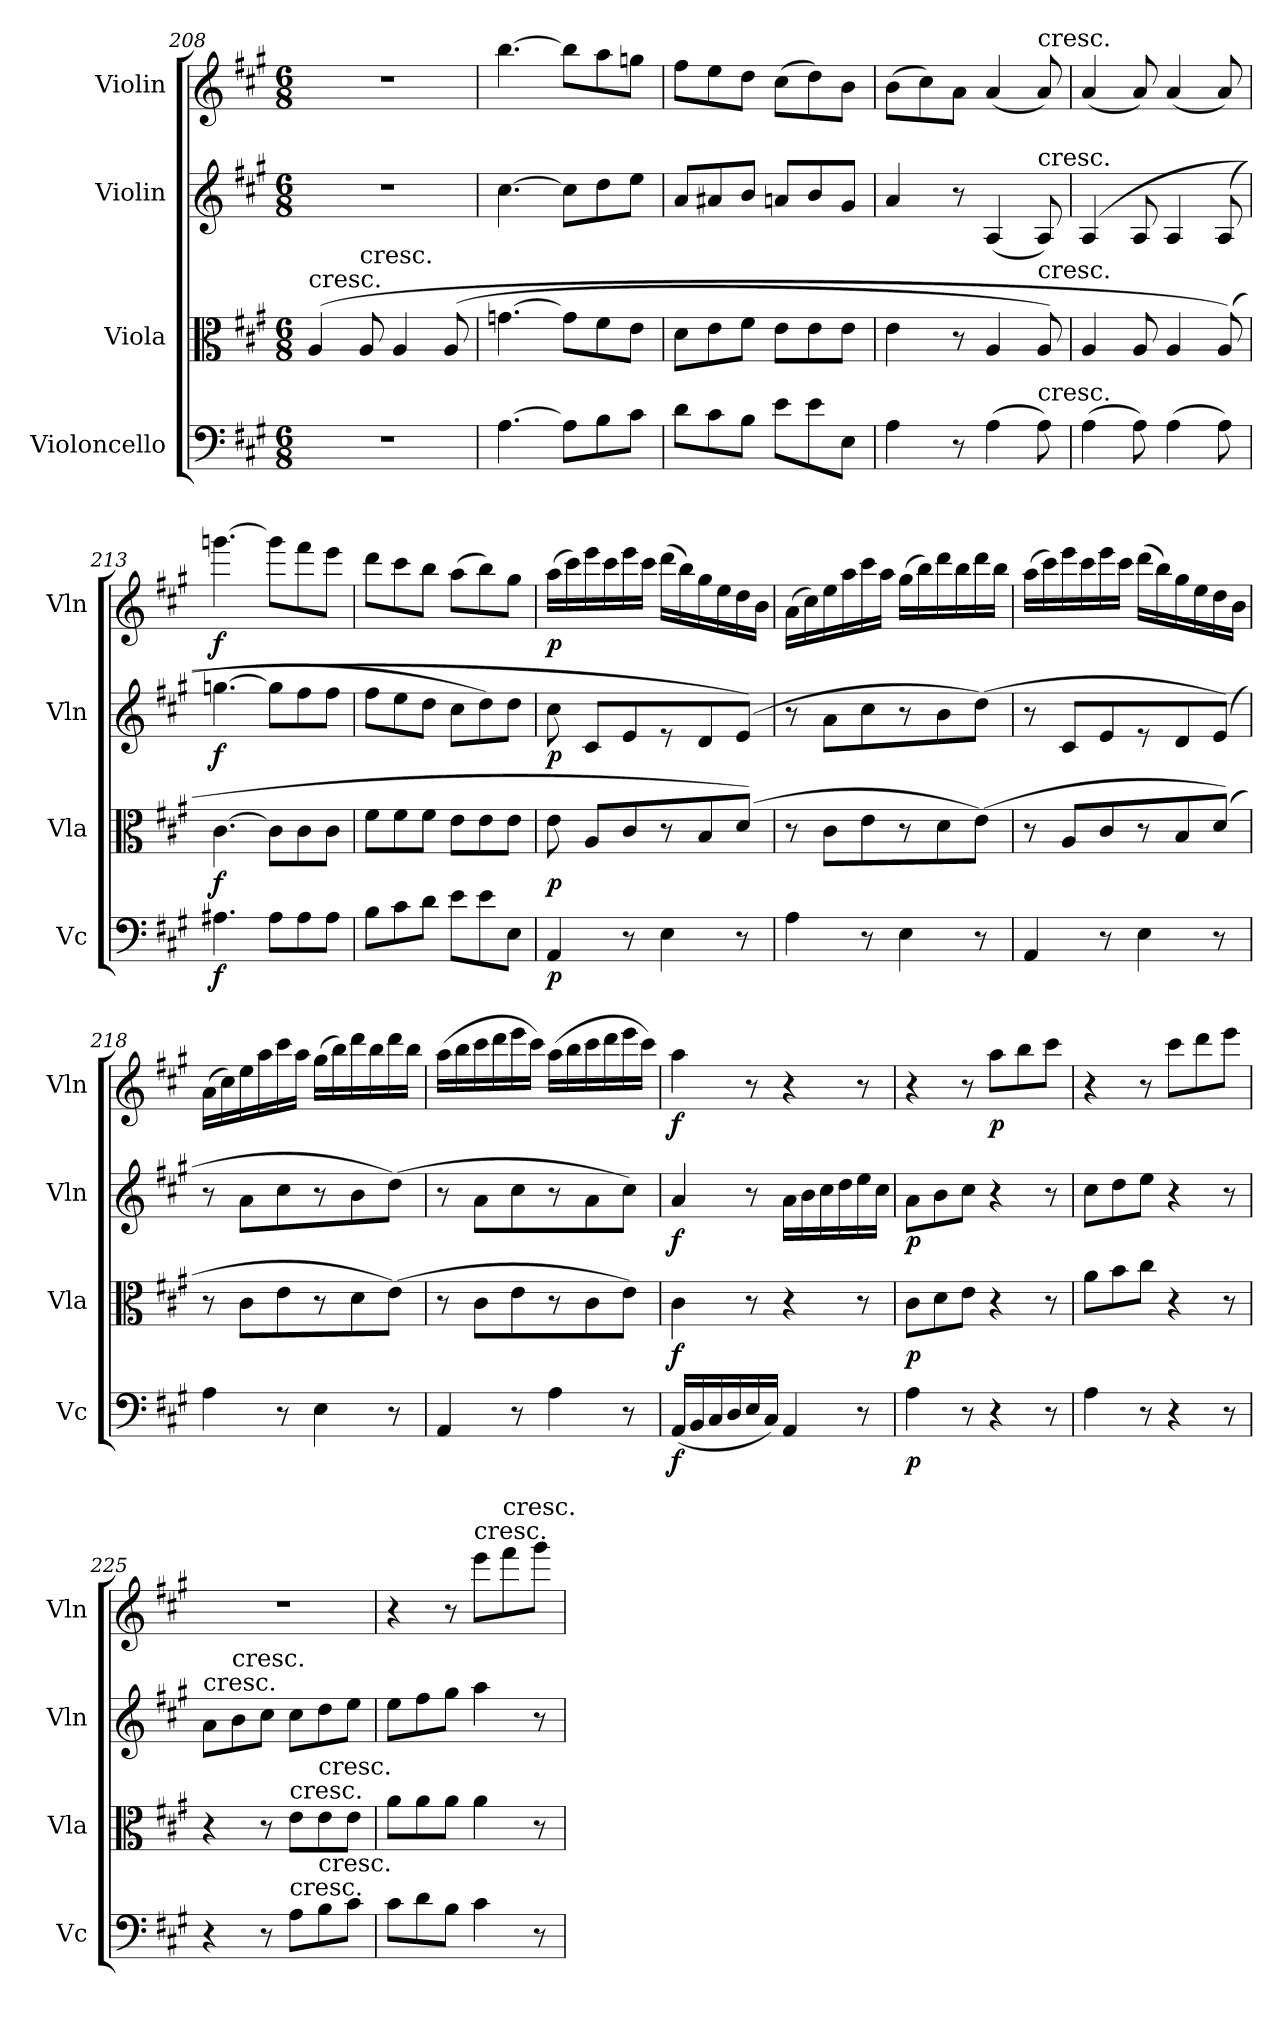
**kern	**dynam	**kern	**dynam	**kern	**dynam	**kern	**dynam
*part4	*part4	*part3	*part3	*part2	*part2	*part1	*part1
*staff4	*staff4	*staff3	*staff3	*staff2	*staff2	*staff1	*staff1
*I"Violoncello	*	*I"Viola	*	*I"Violin	*	*I"Violin	*
*I'Vc	*	*I'Vla	*	*I'Vln	*	*I'Vln	*
*clefF4	*	*clefC3	*	*clefG2	*	*clefG2	*
*k[f#c#g#]	*	*k[f#c#g#]	*	*k[f#c#g#]	*	*k[f#c#g#]	*
*A:	*	*A:	*	*A:	*	*A:	*
*M6/8	*	*M6/8	*	*M6/8	*	*M6/8	*
=208	=208	=208	=208	=208	=208	=208	=208
!	!	!LO:TX:t=cresc.	!	!	!	!	!
2.r	.	(4A/	.	2.r	.	2.r	.
!	!	!LO:TX:t=cresc.	!	!	!	!	!
.	.	8A/	.	.	.	.	.
.	.	4A/	.	.	.	.	.
.	.	(8A/	.	.	.	.	.
=209	=209	=209	=209	=209	=209	=209	=209
[4.A\	.	[4.gn\	.	[4.cc#\	.	[4.bb\	.
8A\L]	.	8g\L]	.	8cc#\L]	.	8bb\L]	.
8B\	.	8f#\	.	8dd\	.	8aa\	.
8c#\J	.	8e\J	.	8ee\J	.	8ggn\J	.
=210	=210	=210	=210	=210	=210	=210	=210
8d\L	.	8d\L	.	8a/L	.	8ff#\L	.
8c#\	.	8e\	.	8a#X/	.	8ee\	.
8B\J	.	8f#\J	.	8b/J	.	8dd\J	.
8e\L	.	8e\L	.	8an/L	.	(8cc#\L	.
8e\	.	8e\	.	8b/	.	8dd\)	.
8E\J	.	8e\J	.	8g#/J	.	8b\J	.
=211	=211	=211	=211	=211	=211	=211	=211
4A\	.	4e\	.	4a/	.	(8b\L	.
.	.	.	.	.	.	8cc#\)	.
8r	.	8r	.	8r	.	8a\J	.
(4A\	.	4A/	.	(4A/	.	(4a/	.
!	!	!	!	!	!	!LO:TX:t=cresc.	!
!	!	!	!	!LO:TX:t=cresc.	!	!	!
!	!	!LO:TX:t=cresc.	!	!	!	!	!
!LO:TX:t=cresc.	!	!	!	!	!	!	!
8A\)	.	8A/)	.	8A/)	.	8a/)	.
=212	=212	=212	=212	=212	=212	=212	=212
(4A\	.	4A/	.	(4A/	.	(4a/	.
8A\)	.	8A/	.	8A/	.	8a/)	.
(4A\	.	4A/	.	4A/	.	(4a/	.
8A\)	.	(8A/)	.	(8A/	.	8a/)	.
=213	=213	=213	=213	=213	=213	=213	=213
4.A#X\	f	[4.c#\	f	[4.ggn\	f	[4.gggn\	f
8A#\L	.	8c#\L]	.	8gg\L]	.	8ggg\L]	.
8A#\	.	8c#\	.	8ff#\	.	8fff#\	.
8A#\J	.	8c#\J	.	8ff#\J	.	8eee\J	.
=214	=214	=214	=214	=214	=214	=214	=214
8B\L	.	8f#\L	.	8ff#\L	.	8ddd\L	.
8c#\	.	8f#\	.	8ee\	.	8ccc#\	.
8d\J	.	8f#\J	.	8dd\J	.	8bb\J	.
8e\L	.	8e\L	.	8cc#\L	.	(8aa\L	.
8e\	.	8e\	.	8dd\)	.	8bb\)	.
8E\J	.	8e\J	.	8dd\J	.	8gg#\J	.
=215	=215	=215	=215	=215	=215	=215	=215
4AA/	p	8e\	p	8cc#\	p	(16aa\LL	p
.	.	.	.	.	.	16ccc#\)	.
.	.	8A/L	.	8c#/L	.	16eee\	.
.	.	.	.	.	.	16ccc#\	.
8r	.	8c#/	.	8e/	.	16eee\	.
.	.	.	.	.	.	16ccc#\JJ	.
4E\	.	8r	.	8r	.	(16ddd\LL	.
.	.	.	.	.	.	16bb\)	.
.	.	8B/	.	8d/	.	16gg#\	.
.	.	.	.	.	.	16ee\	.
8r	.	(8d/J)	.	(8e/J)	.	16dd\	.
.	.	.	.	.	.	16b\JJ	.
=216	=216	=216	=216	=216	=216	=216	=216
4A\	.	8r	.	8r	.	(16a\LL	.
.	.	.	.	.	.	16cc#\)	.
.	.	8c#\L	.	8a\L	.	16ee\	.
.	.	.	.	.	.	16aa\	.
8r	.	8e\	.	8cc#\	.	16ccc#\	.
.	.	.	.	.	.	16aa\JJ	.
4E\	.	8r	.	8r	.	(16gg#\LL	.
.	.	.	.	.	.	16bb\)	.
.	.	8d\	.	8b\	.	16ddd\	.
.	.	.	.	.	.	16bb\	.
8r	.	(8e\J)	.	(8dd\J)	.	16ddd\	.
.	.	.	.	.	.	16bb\JJ	.
=217	=217	=217	=217	=217	=217	=217	=217
4AA/	.	8r	.	8r	.	(16aa\LL	.
.	.	.	.	.	.	16ccc#\)	.
.	.	8A/L	.	8c#/L	.	16eee\	.
.	.	.	.	.	.	16ccc#\	.
8r	.	8c#/	.	8e/	.	16eee\	.
.	.	.	.	.	.	16ccc#\JJ	.
4E\	.	8r	.	8r	.	(16ddd\LL	.
.	.	.	.	.	.	16bb\)	.
.	.	8B/	.	8d/	.	16gg#\	.
.	.	.	.	.	.	16ee\	.
8r	.	(8d/J)	.	(8e/J)	.	16dd\	.
.	.	.	.	.	.	16b\JJ	.
=218	=218	=218	=218	=218	=218	=218	=218
4A\	.	8r	.	8r	.	(16a\LL	.
.	.	.	.	.	.	16cc#\)	.
.	.	8c#\L	.	8a\L	.	16ee\	.
.	.	.	.	.	.	16aa\	.
8r	.	8e\	.	8cc#\	.	16ccc#\	.
.	.	.	.	.	.	16aa\JJ	.
4E\	.	8r	.	8r	.	(16gg#\LL	.
.	.	.	.	.	.	16bb\)	.
.	.	8d\	.	8b\	.	16ddd\	.
.	.	.	.	.	.	16bb\	.
8r	.	(8e\J)	.	(8dd\J)	.	16ddd\	.
.	.	.	.	.	.	16bb\JJ	.
=219	=219	=219	=219	=219	=219	=219	=219
4AA/	.	8r	.	8r	.	(16aa\LL	.
.	.	.	.	.	.	16bb\	.
.	.	8c#\L	.	8a\L	.	16ccc#\	.
.	.	.	.	.	.	16ddd\	.
8r	.	8e\	.	8cc#\	.	16eee\	.
.	.	.	.	.	.	16ccc#\JJ)	.
4A\	.	8r	.	8r	.	(16aa\LL	.
.	.	.	.	.	.	16bb\	.
.	.	8c#\	.	8a\	.	16ccc#\	.
.	.	.	.	.	.	16ddd\	.
8r	.	8e\J)	.	8cc#\J)	.	16eee\	.
.	.	.	.	.	.	16ccc#\JJ)	.
=220	=220	=220	=220	=220	=220	=220	=220
(16AA/LL	f	4c#\	f	4a/	f	4aa\	f
16BB/	.	.	.	.	.	.	.
16C#/	.	.	.	.	.	.	.
16D/	.	.	.	.	.	.	.
16E/	.	8r	.	8r	.	8r	.
16C#/JJ)	.	.	.	.	.	.	.
4AA/	.	4r	.	16a\LL	.	4r	.
.	.	.	.	16b\	.	.	.
.	.	.	.	16cc#\	.	.	.
.	.	.	.	16dd\	.	.	.
8r	.	8r	.	16ee\	.	8r	.
.	.	.	.	16cc#\JJ	.	.	.
=223	=223	=223	=223	=223	=223	=223	=223
4A\	p	8c#\L	p	8a\L	p	4r	.
.	.	8d\	.	8b\	.	.	.
8r	.	8e\J	.	8cc#\J	.	8r	.
4r	.	4r	.	4r	.	8aa\L	p
.	.	.	.	.	.	8bb\	.
8r	.	8r	.	8r	.	8ccc#\J	.
=224	=224	=224	=224	=224	=224	=224	=224
4A\	.	8a\L	.	8cc#\L	.	4r	.
.	.	8b\	.	8dd\	.	.	.
8r	.	8cc#\J	.	8ee\J	.	8r	.
4r	.	4r	.	4r	.	8ccc#\L	.
.	.	.	.	.	.	8ddd\	.
8r	.	8r	.	8r	.	8eee\J	.
=225	=225	=225	=225	=225	=225	=225	=225
!	!	!	!	!LO:TX:t=cresc.	!	!	!
4r	.	4r	.	8a\L	.	2.r	.
!	!	!	!	!LO:TX:t=cresc.	!	!	!
.	.	.	.	8b\	.	.	.
8r	.	8r	.	8cc#\J	.	.	.
!	!	!LO:TX:t=cresc.	!	!	!	!	!
!LO:TX:t=cresc.	!	!	!	!	!	!	!
8A\L	.	8e\L	.	8cc#\L	.	.	.
!	!	!LO:TX:t=cresc.	!	!	!	!	!
!LO:TX:t=cresc.	!	!	!	!	!	!	!
8B\	.	8e\	.	8dd\	.	.	.
8c#\J	.	8e\J	.	8ee\J	.	.	.
=226	=226	=226	=226	=226	=226	=226	=226
8c#\L	.	8a\L	.	8ee\L	.	4r	.
8d\	.	8a\	.	8ff#\	.	.	.
8B\J	.	8a\J	.	8gg#\J	.	8r	.
!	!	!	!	!	!	!LO:TX:t=cresc.	!
4c#\	.	4a\	.	4aa\	.	8eee\L	.
!	!	!	!	!	!	!LO:TX:t=cresc.	!
.	.	.	.	.	.	8fff#\	.
8r	.	8r	.	8r	.	8ggg#\J	.
=	=	=	=	=	=	=	=
*-	*-	*-	*-	*-	*-	*-	*-
